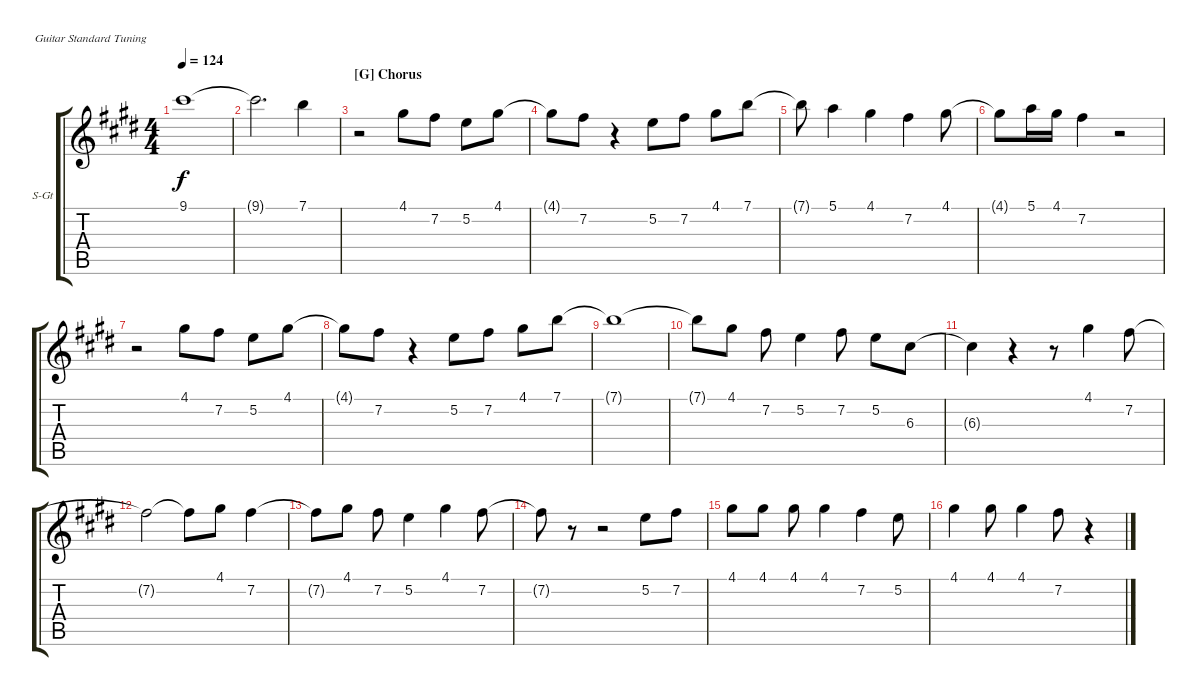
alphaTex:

\defaultSystemsLayout 4
\bracketExtendMode groupsimilarinstruments
\firstSystemTrackNameOrientation horizontal
\otherSystemsTrackNameOrientation horizontal
\track ("Steel Guitar" "S-Gt") {instrument acousticguitarsteel}
\staff {score tabs}
\tuning (E4 B3 G3 D3 A2 E2)
\ts (4 4)
\tempo 124
\clef g2
\scale
0.333333
\ks e
9.1.1{dy f} |
\scale
0.333333 9.1{t}.2{d} 7.1.4 |
\section ("G" "Chorus")
\scale
0.333333 r.2 4.1.8 7.2.8 5.2.8 4.1.8 |
\scale
0.333333 4.1{t}.8 7.2.8 r.4 5.2.8 7.2.8 4.1.8 7.1.8 |
\scale
0.333333 7.1{t}.8 5.1.4 4.1.4 7.2.4 4.1.8 |
\scale
0.333333 4.1{t}.8 5.1.16 4.1.16 7.2.4 r.2 |
\scale
0.333333 r.2 4.1.8 7.2.8 5.2.8 4.1.8 |
\scale
0.333333 4.1{t}.8 7.2.8 r.4 5.2.8 7.2.8 4.1.8 7.1.8 |
\scale
0.333333 7.1{t}.1 |
\scale
0.333333 7.1{t}.8 4.1.8 7.2.8 5.2.4 7.2.8 5.2.8 6.3.8 |
\scale
0.333333 6.3{t}.4 r.4 r.8 4.1.4 7.2.8 |
\scale
0.333333 7.2{t}.2 7.2{t}.8 4.1.8 7.2.4 |
\scale
0.333333 7.2{t}.8 4.1.8 7.2.8 5.2.4 4.1.4 7.2.8 |
\scale
0.333333 7.2{t}.8 r.8 r.2 5.2.8 7.2.8 |
\scale
0.333333 4.1.8 4.1.8 4.1.8 4.1.4 7.2.4 5.2.8 |
\scale
0.333333 4.1.4 4.1.8 4.1.4 7.2.8 r.4
